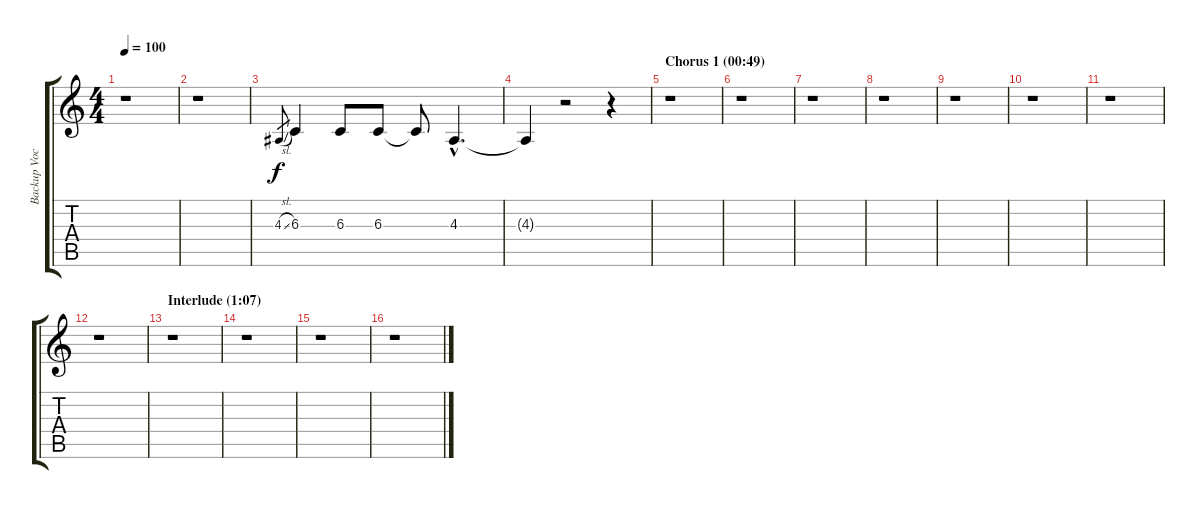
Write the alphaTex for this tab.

\track ("Backup Vocals" "Backup Voc") {instrument pad4choir}
\staff {score tabs}
\tuning (Eb4 Bb3 Gb3 Db3 Ab2 Eb2) {hide}
\ts (4 4)
\tempo 100
\clef g2
\ks c
r.1{dy f} |
r.1 |
4.3{sl}.8{gr} 6.3.4 6.3.8 6.3.8 6.3{t}.8 4.3{hac}.4{d} |
4.3{t}.4 r.2 r.4 |
\section ("" "Chorus 1 (00:49)")
r.1 |
r.1 |
r.1 |
r.1 |
r.1 |
r.1 |
r.1 |
r.1 |
\section ("" "Interlude (1:07)")
r.1 |
r.1 |
r.1 |
r.1
